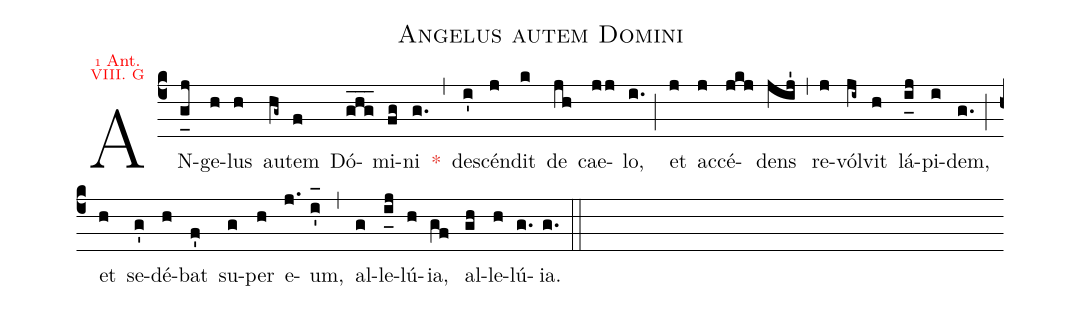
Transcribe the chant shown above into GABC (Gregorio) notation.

name:Angelus autem Domini;
office-part:Antiphona;
annotation: {\color{red}\tiny 1 \footnotesize Ant.};
annotation: {\color{red}\scriptsize VIII. G};
%%
(c4) AN(g_[uh:l]j)ge(h)lus(h) au(hg~)tem(f) Dó(ghg___)mi(fg)ni(g.) <c>*</c>(,) de(i')scén(j)dit(k) de(jh) cae(jj)lo,(i.) (;) et(j) ac(j)cé(jkj)dens(jij') (,) re(j)vól(ji~)vit(h) lá(i_[uh:l]j)pi(i)dem,(g.) (;) et(h) se(g')dé(h)bat(f') su(g)per(h) e(j.)um,(i'_[oh:h]) (,) al(g)le(i_[uh:l]j)lú(h){ia},(gf) al(gh)le(h)lú(g.){ia}.(g.) (::)
